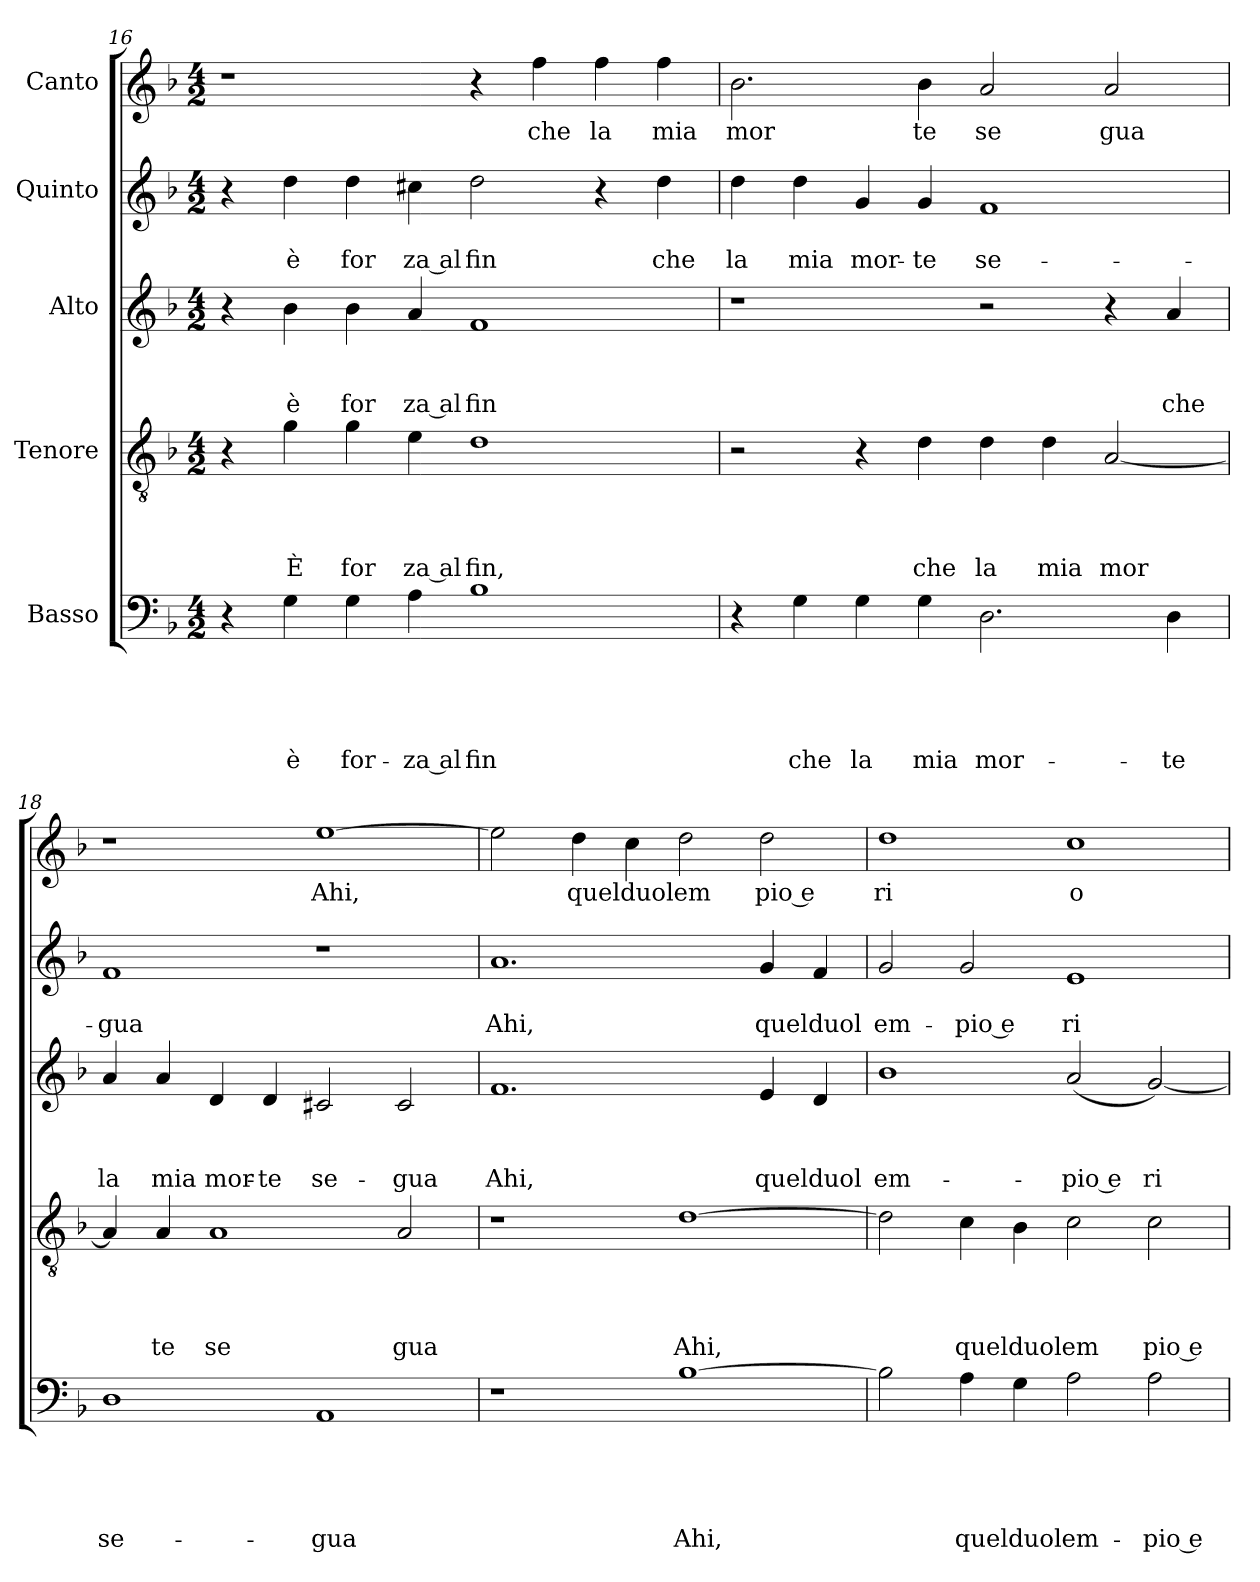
**kern	**text	**text	**text	**text	**text	**kern	**text	**text	**text	**text	**kern	**text	**text	**text	**kern	**text	**text	**kern	**text
*part5	*part5	*part5	*part5	*part5	*part5	*part4	*part4	*part4	*part4	*part4	*part3	*part3	*part3	*part3	*part2	*part2	*part2	*part1	*part1
*staff5	*staff5	*staff5	*staff5	*staff5	*staff5	*staff4	*staff4	*staff4	*staff4	*staff4	*staff3	*staff3	*staff3	*staff3	*staff2	*staff2	*staff2	*staff1	*staff1
*I"Basso	*	*	*	*	*	*I"Tenore	*	*	*	*	*I"Alto	*	*	*	*I"Quinto	*	*	*I"Canto	*
*clefF4	*	*	*	*	*	*clefGv2	*	*	*	*	*clefG2	*	*	*	*clefG2	*	*	*clefG2	*
*	*	*	*	*	*	*ITrd1c2	*	*	*	*	*	*	*	*	*	*	*	*ITrd1c2	*
*k[b-]	*	*	*	*	*	*k[b-e-a-]	*	*	*	*	*k[b-]	*	*	*	*k[b-]	*	*	*k[b-e-a-]	*
*F:	*	*	*	*	*	*E-:	*	*	*	*	*F:	*	*	*	*F:	*	*	*E-:	*
*M4/2	*	*	*	*	*	*M4/2	*	*	*	*	*M4/2	*	*	*	*M4/2	*	*	*M4/2	*
=16	=16	=16	=16	=16	=16	=16	=16	=16	=16	=16	=16	=16	=16	=16	=16	=16	=16	=16	=16
4r	.	.	.	.	.	4r	.	.	.	.	4r	.	.	.	4r	.	.	1r	.
!	!	!	!	!	!LO:LY:b	!	!	!	!	!LO:LY:b	!	!	!	!LO:LY:b	!	!	!LO:LY:b	!	!
4G\	.	.	.	.	è	4f\	.	.	.	È	4b-\	.	.	è	4dd\	.	è	.	.
!	!	!	!	!	!LO:LY:b	!	!	!	!	!LO:LY:b	!	!	!	!LO:LY:b	!	!	!LO:LY:b	!	!
4G\	.	.	.	.	for-	4f\	.	.	.	for	4b-\	.	.	for	4dd\	.	for	.	.
!	!	!	!	!	!LO:LY:b:rj	!	!	!	!	!LO:LY:b:rj	!	!	!	!LO:LY:b:rj	!	!	!LO:LY:b:rj	!	!
4A\	.	.	.	.	-za al	4d\	.	.	.	za al	4a/	.	.	za al	4cc#X\	.	za al	.	.
!	!	!	!	!	!LO:LY:b	!	!	!	!	!LO:LY:b	!	!	!	!LO:LY:b	!	!	!LO:LY:b	!	!
1B-	.	.	.	.	fin	1c	.	.	.	fin,	1f	.	.	fin	2dd\	.	fin	4r	.
!	!	!	!	!	!	!	!	!	!	!	!	!	!	!	!	!	!	!	!LO:LY:b
.	.	.	.	.	.	.	.	.	.	.	.	.	.	.	.	.	.	4ee-\	che
!	!	!	!	!	!	!	!	!	!	!	!	!	!	!	!	!	!	!	!LO:LY:b
.	.	.	.	.	.	.	.	.	.	.	.	.	.	.	4r	.	.	4ee-\	la
!	!	!	!	!	!	!	!	!	!	!	!	!	!	!	!	!	!LO:LY:b	!	!LO:LY:b
.	.	.	.	.	.	.	.	.	.	.	.	.	.	.	4dd\	.	che	4ee-\	mia
!!LO:LB:g=z
=17	=17	=17	=17	=17	=17	=17	=17	=17	=17	=17	=17	=17	=17	=17	=17	=17	=17	=17	=17
!	!	!	!	!	!	!	!	!	!	!	!	!	!	!	!	!	!LO:LY:b	!	!LO:LY:b
4r	.	.	.	.	.	2r	.	.	.	.	1r	.	.	.	4dd\	.	la	2.a-\	mor
!	!	!	!	!	!LO:LY:b	!	!	!	!	!	!	!	!	!	!	!	!LO:LY:b	!	!
4G\	.	.	.	.	che	.	.	.	.	.	.	.	.	.	4dd\	.	mia	.	.
!	!	!	!	!	!LO:LY:b	!	!	!	!	!	!	!	!	!	!	!	!LO:LY:b	!	!
4G\	.	.	.	.	la	4r	.	.	.	.	.	.	.	.	4g/	.	mor-	.	.
!	!	!	!	!	!LO:LY:b	!	!	!	!	!LO:LY:b	!	!	!	!	!	!	!LO:LY:b	!	!LO:LY:b
4G\	.	.	.	.	mia	4c\	.	.	.	che	.	.	.	.	4g/	.	-te	4a-\	te
!	!	!	!	!	!LO:LY:b	!	!	!	!	!LO:LY:b	!	!	!	!	!	!	!LO:LY:b	!	!LO:LY:b
2.D\	.	.	.	.	mor-	4c\	.	.	.	la	2r	.	.	.	1f	.	se-	2g/	se
!	!	!	!	!	!	!	!	!	!	!LO:LY:b	!	!	!	!	!	!	!	!	!
.	.	.	.	.	.	4c\	.	.	.	mia	.	.	.	.	.	.	.	.	.
!	!	!	!	!	!	!	!	!	!	!LO:LY:b	!	!	!	!	!	!	!	!	!LO:LY:b
.	.	.	.	.	.	[<2G/	.	.	.	mor	4r	.	.	.	.	.	.	2g/	gua
!	!	!	!	!	!LO:LY:b	!	!	!	!	!	!	!	!	!LO:LY:b	!	!	!	!	!
4D\	.	.	.	.	-te	.	.	.	.	.	4a/	.	.	che	.	.	.	.	.
=18	=18	=18	=18	=18	=18	=18	=18	=18	=18	=18	=18	=18	=18	=18	=18	=18	=18	=18	=18
!	!	!	!	!	!LO:LY:b	!	!	!	!	!	!	!	!	!LO:LY:b	!	!	!LO:LY:b	!	!
1D	.	.	.	.	se-	4G/]	.	.	.	.	4a/	.	.	la	1f	.	-gua	1r	.
!	!	!	!	!	!	!	!	!	!	!LO:LY:b	!	!	!	!LO:LY:b	!	!	!	!	!
.	.	.	.	.	.	4G/	.	.	.	te	4a/	.	.	mia	.	.	.	.	.
!	!	!	!	!	!	!	!	!	!	!LO:LY:b	!	!	!	!LO:LY:b	!	!	!	!	!
.	.	.	.	.	.	1G	.	.	.	se	4d/	.	.	mor-	.	.	.	.	.
!	!	!	!	!	!	!	!	!	!	!	!	!	!	!LO:LY:b	!	!	!	!	!
.	.	.	.	.	.	.	.	.	.	.	4d/	.	.	-te	.	.	.	.	.
!	!	!	!	!	!LO:LY:b	!	!	!	!	!	!	!	!	!LO:LY:b	!	!	!	!	!LO:LY:b
1AA	.	.	.	.	-gua	.	.	.	.	.	2c#X/	.	.	se-	1r	.	.	[>1dd	Ahi,
!	!	!	!	!	!	!	!	!	!	!LO:LY:b	!	!	!	!LO:LY:b	!	!	!	!	!
.	.	.	.	.	.	2G/	.	.	.	gua	2c#/	.	.	-gua	.	.	.	.	.
=19	=19	=19	=19	=19	=19	=19	=19	=19	=19	=19	=19	=19	=19	=19	=19	=19	=19	=19	=19
!	!	!	!	!	!	!	!	!	!	!	!	!	!	!LO:LY:b	!	!	!LO:LY:b	!	!
1r	.	.	.	.	.	1r	.	.	.	.	1.f	.	.	Ahi,	1.a	.	Ahi,	2dd\]	.
!	!	!	!	!	!	!	!	!	!	!	!	!	!	!	!	!	!	!	!LO:LY:b
.	.	.	.	.	.	.	.	.	.	.	.	.	.	.	.	.	.	4cc\	quel
!	!	!	!	!	!	!	!	!	!	!	!	!	!	!	!	!	!	!	!LO:LY:b
.	.	.	.	.	.	.	.	.	.	.	.	.	.	.	.	.	.	4b-\	duol
!	!	!	!	!	!LO:LY:b	!	!	!	!	!LO:LY:b	!	!	!	!	!	!	!	!	!LO:LY:b
[>1B-	.	.	.	.	Ahi,	[>1c	.	.	.	Ahi,	.	.	.	.	.	.	.	2cc\	em
!	!	!	!	!	!	!	!	!	!	!	!	!	!	!LO:LY:b	!	!	!LO:LY:b	!	!LO:LY:b:rj
.	.	.	.	.	.	.	.	.	.	.	4e/	.	.	quel	4g/	.	quel	2cc\	pio e
!	!	!	!	!	!	!	!	!	!	!	!	!	!	!LO:LY:b	!	!	!LO:LY:b	!	!
.	.	.	.	.	.	.	.	.	.	.	4d/	.	.	duol	4f/	.	duol	.	.
=20	=20	=20	=20	=20	=20	=20	=20	=20	=20	=20	=20	=20	=20	=20	=20	=20	=20	=20	=20
!	!	!	!	!	!	!	!	!	!	!	!	!	!	!LO:LY:b	!	!	!LO:LY:b	!	!LO:LY:b
2B-\]	.	.	.	.	.	2c\]	.	.	.	.	1b-	.	.	em-	2g/	.	em-	1cc	ri
!	!	!	!	!	!LO:LY:b	!	!	!	!	!LO:LY:b	!	!	!	!	!	!	!LO:LY:b:rj	!	!
4A\	.	.	.	.	quel	4B-\	.	.	.	quel	.	.	.	.	2g/	.	-pio e	.	.
!	!	!	!	!	!LO:LY:b	!	!	!	!	!LO:LY:b	!	!	!	!	!	!	!	!	!
4G\	.	.	.	.	duol	4A-\	.	.	.	duol	.	.	.	.	.	.	.	.	.
!	!	!	!	!	!LO:LY:b	!	!	!	!	!LO:LY:b	!	!	!	!LO:LY:b:rj	!	!	!LO:LY:b	!	!LO:LY:b
2A\	.	.	.	.	em-	2B-\	.	.	.	em	(<2a/	.	.	-pio e	1e	.	ri-	1b-	o
!	!	!	!	!	!LO:LY:b:rj	!	!	!	!	!LO:LY:b:rj	!	!	!	!LO:LY:b	!	!	!	!	!
2A\	.	.	.	.	-pio e	2B-\	.	.	.	pio e	[<2g/)	.	.	ri-	.	.	.	.	.
=	=	=	=	=	=	=	=	=	=	=	=	=	=	=	=	=	=	=	=
*-	*-	*-	*-	*-	*-	*-	*-	*-	*-	*-	*-	*-	*-	*-	*-	*-	*-	*-	*-
